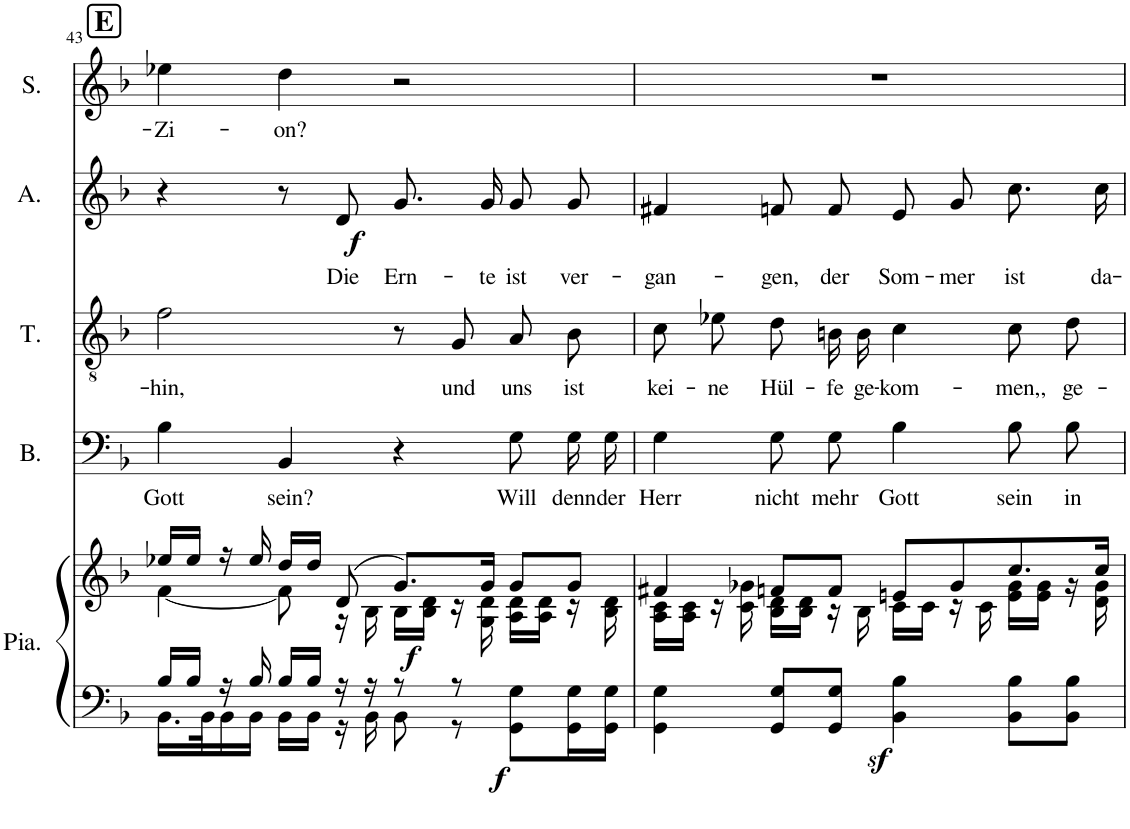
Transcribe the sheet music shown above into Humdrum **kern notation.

**kern	**kern	**dynam	**kern	**text	**kern	**text	**kern	**text	**dynam	**kern	**text
*part5	*part5	*part5	*part4	*part4	*part3	*part3	*part2	*part2	*part2	*part1	*part1
*staff6	*staff5	*staff5/6	*staff4	*staff4	*staff3	*staff3	*staff2	*staff2	*staff2	*staff1	*staff1
*I"Piano	*	*	*I"Basse	*	*I"Ténor	*	*I"Alto	*	*	*I"Soprano	*
*I'Pia.	*	*	*I'B.	*	*I'T.	*	*I'A.	*	*	*I'S.	*
!!LO:PB:g=z
*clefF4	*clefG2	*	*clefF4	*	*clefGv2	*	*clefG2	*	*	*clefG2	*
*k[b-]	*k[b-]	*	*k[b-]	*	*k[b-]	*	*k[b-]	*	*	*k[b-]	*
*M4/4	*M4/4	*	*M4/4	*	*M4/4	*	*M4/4	*	*	*M4/4	*
!!LO:REH:place=s1:a:B:cj:fs=14:t=E
=43	=43	=43	=43	=43	=43	=43	=43	=43	=43	=43	=43
*^	*^	*	*	*	*	*	*	*	*	*	*
!	!	!	!	!	!	!LO:LY:b	!	!LO:LY:b	!	!	!	!	!LO:LY:b
16B-/LL	16.BB-\LL	16ee-X/LL	[4f\	.	4B-\	Gott	2f\	-hin,	4r	.	.	4ee-X\	-Zi-
16B-/JJ	.	16ee-/JJ	.	.	.	.	.	.	.	.	.	.	.
.	32BB-\K	.	.	.	.	.	.	.	.	.	.	.	.
16r	16BB-\	16r	.	.	.	.	.	.	.	.	.	.	.
16B-/	16BB-\JJ	16ee-/	.	.	.	.	.	.	.	.	.	.	.
!	!	!	!	!	!	!LO:LY:b	!	!	!	!	!	!	!LO:LY:b
16B-/LL	16BB-\LL	16dd/LL	8f\]	.	4BB-/	sein?	.	.	8r	.	.	4dd\	-on?
16B-/JJ	16BB-\JJ	16dd/JJ	.	.	.	.	.	.	.	.	.	.	.
!	!	!	!	!	!	!	!	!	!	!LO:LY:b	!LO:DY:b	!	!
16r	16r	(8d/	16r	.	.	.	.	.	8d/	Die	f	.	.
16r	16BB-\	.	16B-\	.	.	.	.	.	.	.	.	.	.
!	!	!	!	!LO:DY:b	!	!	!	!	!	!LO:LY:b	!	!	!
8r	8BB-\	8.g/L)	16B-\LL	f	4r	.	8r	.	8.g/L	Ern-	.	2r	.
.	.	.	16B-\ 16d\JJ	.	.	.	.	.	.	.	.	.	.
!	!	!	!	!	!	!	!	!LO:LY:b	!	!	!	!	!
8r	8r	.	16r	.	.	.	8G/	und	.	.	.	.	.
!	!	!	!	!	!	!	!	!	!	!LO:LY:b	!	!	!
.	.	16g/Jk	16G\ 16d\	.	.	.	.	.	16g/Jk	-te	.	.	.
!	!	!	!	!LO:DY:b=2	!	!LO:LY:b	!	!LO:LY:b	!	!LO:LY:b	!	!	!
8GG\ 8G\L	4ryy	8g/L	16A\ 16d\LL	f	8G\L	Will	8A/L	uns	8g/L	ist	.	.	.
.	.	.	16A\ 16d\JJ	.	.	.	.	.	.	.	.	.	.
!	!	!	!	!	!	!LO:LY:b	!	!LO:LY:b	!	!LO:LY:b	!	!	!
16GG\ 16G\L	.	8g/J	16r	.	16G\L	denn	8B-/J	ist	8g/J	ver-	.	.	.
!	!	!	!	!	!	!LO:LY:b	!	!	!	!	!	!	!
16GG\ 16G\JJ	.	.	16B-\ 16d\	.	16G\JJ	der	.	.	.	.	.	.	.
*v	*v	*	*	*	*	*	*	*	*	*	*	*	*
=44	=44	=44	=44	=44	=44	=44	=44	=44	=44	=44	=44	=44
!	!	!	!	!	!LO:LY:b	!	!LO:LY:b	!	!LO:LY:b	!	!	!
4GG\ 4G\	4f#X/	16A\ 16c\LL	.	4G\	Herr	8c\L	kei-	4f#X/	-gan-	.	1r	.
.	.	16A\ 16c\JJ	.	.	.	.	.	.	.	.	.	.
!	!	!	!	!	!	!	!LO:LY:b	!	!	!	!	!
.	.	16r	.	.	.	8e-X\J	-ne	.	.	.	.	.
.	.	16c\ 16g-X\	.	.	.	.	.	.	.	.	.	.
!	!	!	!	!	!LO:LY:b	!	!LO:LY:b	!	!LO:LY:b	!	!	!
8GG/ 8G/L	8fn/L	16B-\ 16d\LL	.	8G\L	nicht	8d\L	Hül-	8fn/L	-gen,	.	.	.
.	.	16B-\ 16d\JJ	.	.	.	.	.	.	.	.	.	.
!	!	!	!	!	!LO:LY:b	!	!LO:LY:b	!	!LO:LY:b	!	!	!
8GG/ 8G/J	8f/J	16r	.	8G\J	mehr	16Bn\L	-fe	8f/J	der	.	.	.
!	!	!	!	!	!	!	!LO:LY:b	!	!	!	!	!
.	.	16B-\	.	.	.	16B\JJ	ge-	.	.	.	.	.
!	!	!	!	!	!LO:LY:b	!	!LO:LY:b	!	!LO:LY:b	!	!	!
4BB-\z< 4B-\z<	8en/L	16c\LL	.	4B-\	Gott	4c\	-kom-	8e/L	Som-	.	.	.
.	.	16c\JJ	.	.	.	.	.	.	.	.	.	.
!	!	!	!	!	!	!	!	!	!LO:LY:b	!	!	!
.	8g-/	16r	.	.	.	.	.	8g/J	-mer	.	.	.
.	.	16c\	.	.	.	.	.	.	.	.	.	.
!	!	!	!	!	!LO:LY:b	!	!LO:LY:b	!	!LO:LY:b	!	!	!
8BB-\ 8B-\L	8.cc/	16e\ 16g-\LL	.	8B-\L	sein	8c\L	-men,,	8.cc\L	ist	.	.	.
.	.	16e\ 16g-\JJ	.	.	.	.	.	.	.	.	.	.
!	!	!	!	!	!LO:LY:b	!	!LO:LY:b	!	!	!	!	!
8BB-\ 8B-\J	.	16r	.	8B-\J	in	8d\J	ge-	.	.	.	.	.
!	!	!	!	!	!	!	!	!	!LO:LY:b	!	!	!
.	16cc/Jk	16d\ 16g-\	.	.	.	.	.	16cc\Jk	da-	.	.	.
*	*v	*v	*	*	*	*	*	*	*	*	*	*
=	=	=	=	=	=	=	=	=	=	=	=
*-	*-	*-	*-	*-	*-	*-	*-	*-	*-	*-	*-
